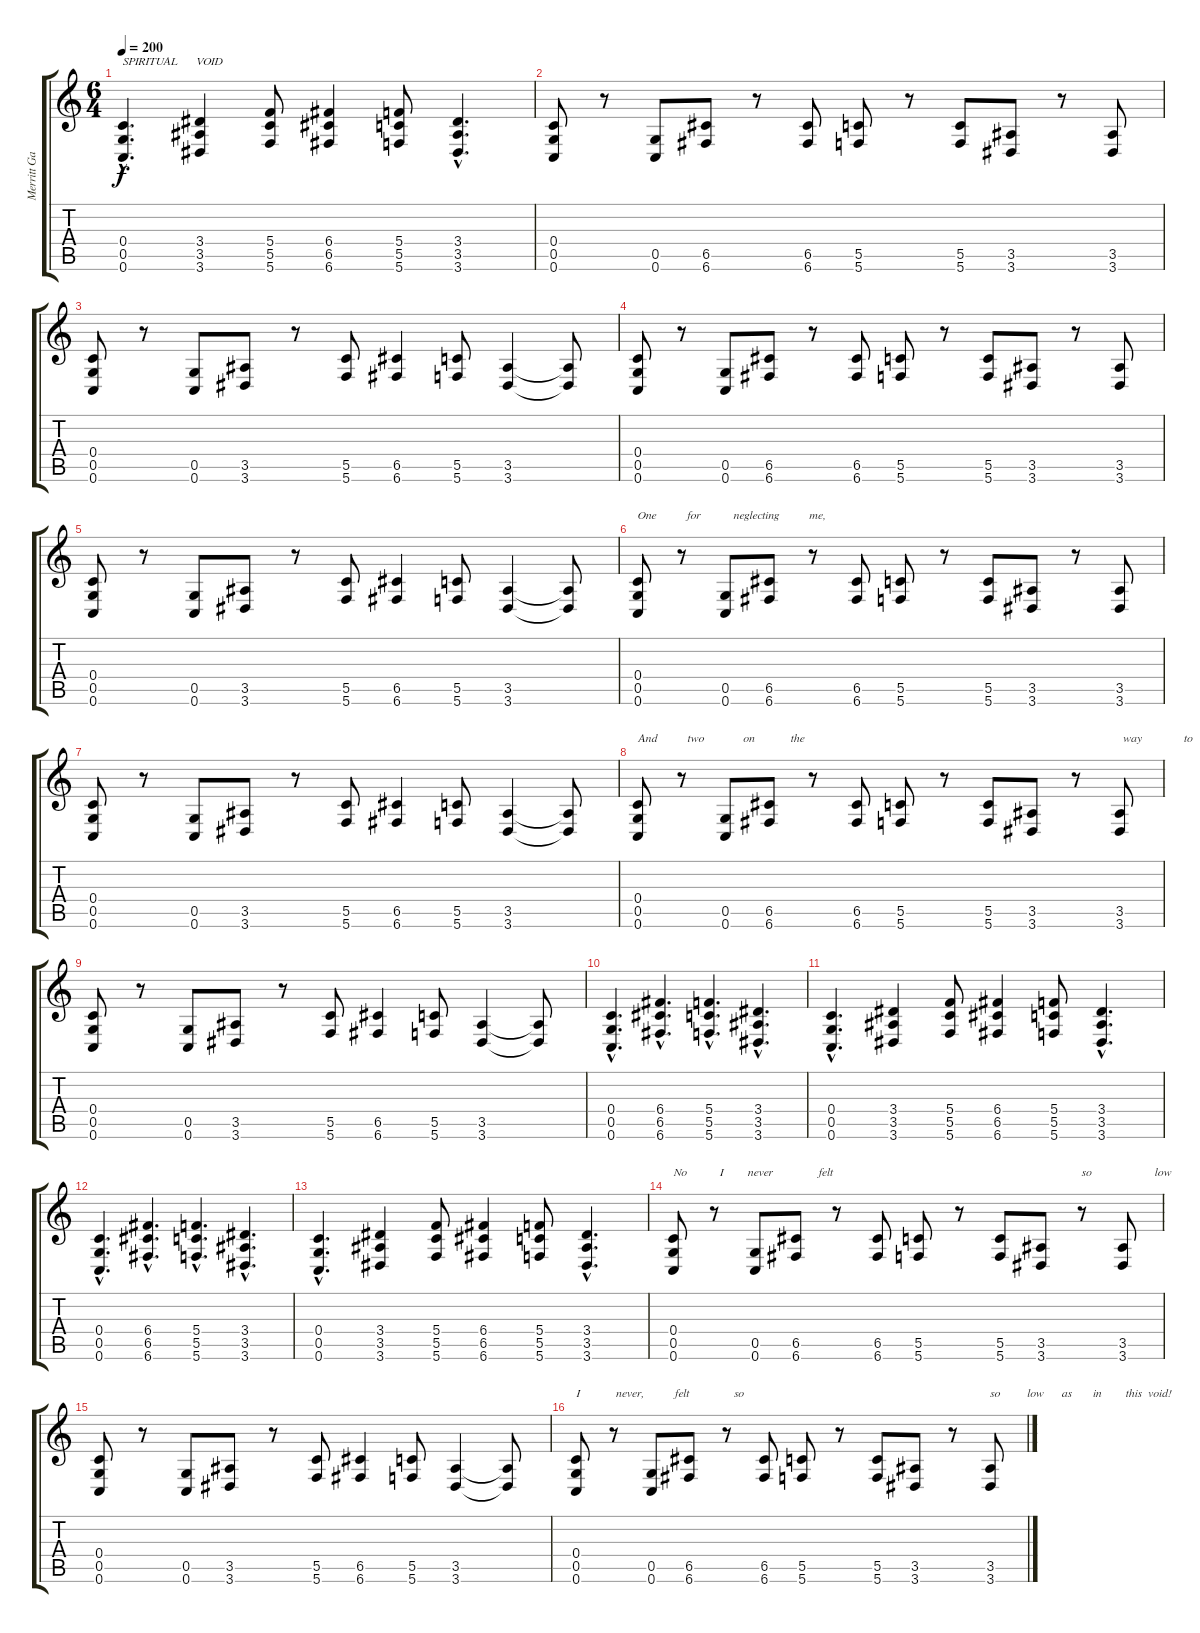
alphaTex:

\track ("Merritt Gant - guitar" "Merritt Ga") {instrument distortionguitar}
\staff {score tabs}
\tuning (D4 A3 F3 C3 G2 C2) {hide}
\ts (6 4)
\tempo 200
\clef g2
\ks c
(0.4{hac} 0.5{hac} 0.6{hac}).4{d txt "SPIRITUAL      VOID" dy f} (3.4 3.5 3.6).4 (5.4 5.5 5.6).8 (6.4 6.5 6.6).4 (5.4 5.5 5.6).8 (3.4{hac} 3.5{hac} 3.6{hac}).4{d} |
(0.4 0.5 0.6).8 r.8 (0.5 0.6).8 (6.5 6.6).8 r.8 (6.5 6.6).8 (5.5 5.6).8 r.8 (5.5 5.6).8 (3.5 3.6).8 r.8 (3.5 3.6).8 |
(0.4 0.5 0.6).8 r.8 (0.5 0.6).8 (3.5 3.6).8 r.8 (5.5 5.6).8 (6.5 6.6).4 (5.5 5.6).8 (3.5 3.6).4 (3.5{t} 3.6{t}).8 |
(0.4 0.5 0.6).8 r.8 (0.5 0.6).8 (6.5 6.6).8 r.8 (6.5 6.6).8 (5.5 5.6).8 r.8 (5.5 5.6).8 (3.5 3.6).8 r.8 (3.5 3.6).8 |
(0.4 0.5 0.6).8 r.8 (0.5 0.6).8 (3.5 3.6).8 r.8 (5.5 5.6).8 (6.5 6.6).4 (5.5 5.6).8 (3.5 3.6).4 (3.5{t} 3.6{t}).8 |
(0.4 0.5 0.6).8{txt "One          for           neglecting          me,"} r.8 (0.5 0.6).8 (6.5 6.6).8 r.8 (6.5 6.6).8 (5.5 5.6).8 r.8 (5.5 5.6).8 (3.5 3.6).8 r.8 (3.5 3.6).8 |
(0.4 0.5 0.6).8 r.8 (0.5 0.6).8 (3.5 3.6).8 r.8 (5.5 5.6).8 (6.5 6.6).4 (5.5 5.6).8 (3.5 3.6).4 (3.5{t} 3.6{t}).8 |
(0.4 0.5 0.6).8{txt "And          two             on            the    "} r.8 (0.5 0.6).8 (6.5 6.6).8 r.8 (6.5 6.6).8 (5.5 5.6).8 r.8 (5.5 5.6).8 (3.5 3.6).8 r.8 (3.5 3.6).8{txt " way              to                  three."} |
(0.4 0.5 0.6).8 r.8 (0.5 0.6).8 (3.5 3.6).8 r.8 (5.5 5.6).8 (6.5 6.6).4 (5.5 5.6).8 (3.5 3.6).4 (3.5{t} 3.6{t}).8 |
(0.4{hac} 0.5{hac} 0.6{hac}).4{d} (6.4{hac} 6.5{hac} 6.6{hac}).4{d} (5.4{hac} 5.5{hac} 5.6{hac}).4{d} (3.4{hac} 3.5{hac} 3.6{hac}).4{d} |
(0.4{hac} 0.5{hac} 0.6{hac}).4{d} (3.4 3.5 3.6).4 (5.4 5.5 5.6).8 (6.4 6.5 6.6).4 (5.4 5.5 5.6).8 (3.4{hac} 3.5{hac} 3.6{hac}).4{d} |
(0.4{hac} 0.5{hac} 0.6{hac}).4{d} (6.4{hac} 6.5{hac} 6.6{hac}).4{d} (5.4{hac} 5.5{hac} 5.6{hac}).4{d} (3.4{hac} 3.5{hac} 3.6{hac}).4{d} |
(0.4{hac} 0.5{hac} 0.6{hac}).4{d} (3.4 3.5 3.6).4 (5.4 5.5 5.6).8 (6.4 6.5 6.6).4 (5.4 5.5 5.6).8 (3.4{hac} 3.5{hac} 3.6{hac}).4{d} |
(0.4 0.5 0.6).8{txt "No           I        never               felt    "} r.8 (0.5 0.6).8 (6.5 6.6).8 r.8 (6.5 6.6).8 (5.5 5.6).8 r.8 (5.5 5.6).8 (3.5 3.6).8 r.8{txt "so                     low "} (3.5 3.6).8 |
(0.4 0.5 0.6).8 r.8 (0.5 0.6).8 (3.5 3.6).8 r.8 (5.5 5.6).8 (6.5 6.6).4 (5.5 5.6).8 (3.5 3.6).4 (3.5{t} 3.6{t}).8 |
(0.4 0.5 0.6).8{txt "I            never,          felt               so"} r.8 (0.5 0.6).8 (6.5 6.6).8 r.8 (6.5 6.6).8 (5.5 5.6).8 r.8 (5.5 5.6).8 (3.5 3.6).8 r.8 (3.5 3.6).8{txt "so         low      as       in        this  void!"}
